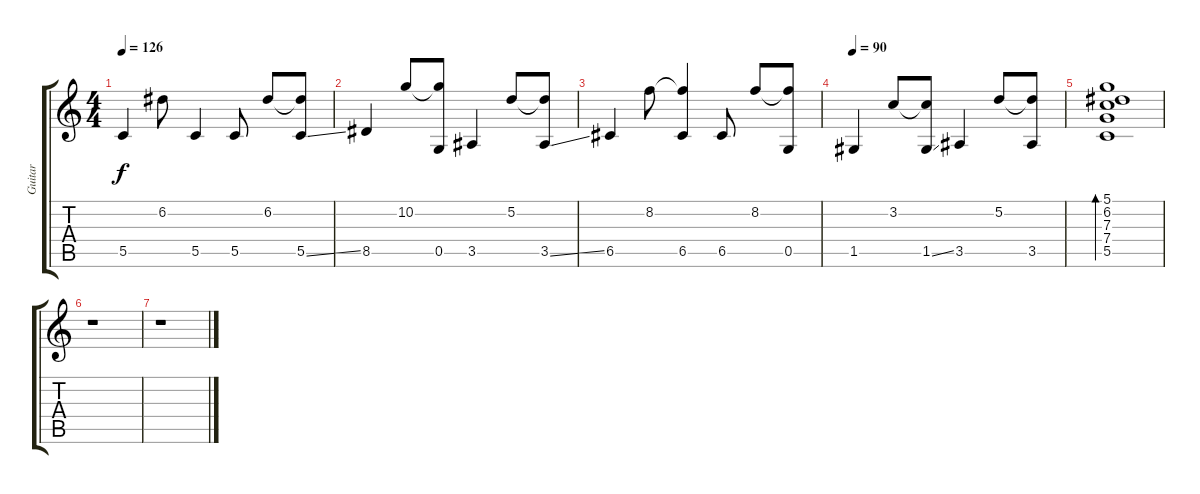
\track ("Guitar" "Guitar") {instrument acousticguitarsteel}
\staff {score tabs}
\tuning (D4 A3 F3 C3 G2 C2) {hide}
\ts (4 4)
\tempo 126
\clef g2
\ks c
5.5.4{dy f} 6.2.8 5.5.4 5.5.8 6.2.8 (6.2{t} 5.5{ss}).8 |
8.5.4 10.2.8 (10.2{t} 0.5).8 3.5.4 5.2.8 (5.2{t} 3.5{ss}).8 |
6.5.4 8.2.8 (8.2{t} 6.5).4 6.5.8 8.2.8 (8.2{t} 0.5).8 |
\tempo 90
1.5.4 3.2.8 (3.2{t} 1.5{ss}).8 3.5.4 5.2.8 (5.2{t} 3.5).8 |
(5.1 6.2 7.3 7.4 5.5).1{bd 240} |
r.1 |
r.1
